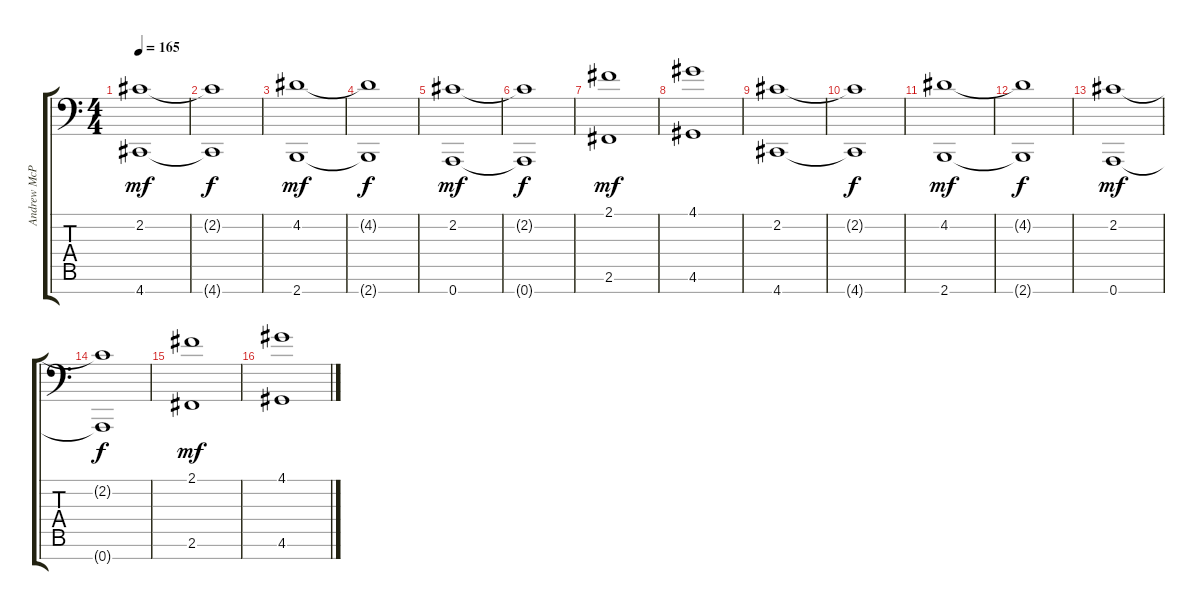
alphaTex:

\track ("Andrew McPauls (Keyb)" "Andrew McP") {instrument stringensemble1}
\staff {score tabs}
\tuning (E4 B3 G3 D3 A2 E2 A1) {hide}
\ts (4 4)
\tempo 165
\clef f4
\ks c
(2.2 4.7).1{dy mf} |
(2.2{t} 4.7{t}).1{dy f} |
(4.2 2.7).1{dy mf} |
(4.2{t} 2.7{t}).1{dy f} |
(2.2 0.7).1{dy mf} |
(2.2{t} 0.7{t}).1{dy f} |
(2.1 2.6).1{dy mf} |
(4.1 4.6).1 |
(2.2 4.7).1 |
(2.2{t} 4.7{t}).1{dy f} |
(4.2 2.7).1{dy mf} |
(4.2{t} 2.7{t}).1{dy f} |
(2.2 0.7).1{dy mf} |
(2.2{t} 0.7{t}).1{dy f} |
(2.1 2.6).1{dy mf} |
(4.1 4.6).1
